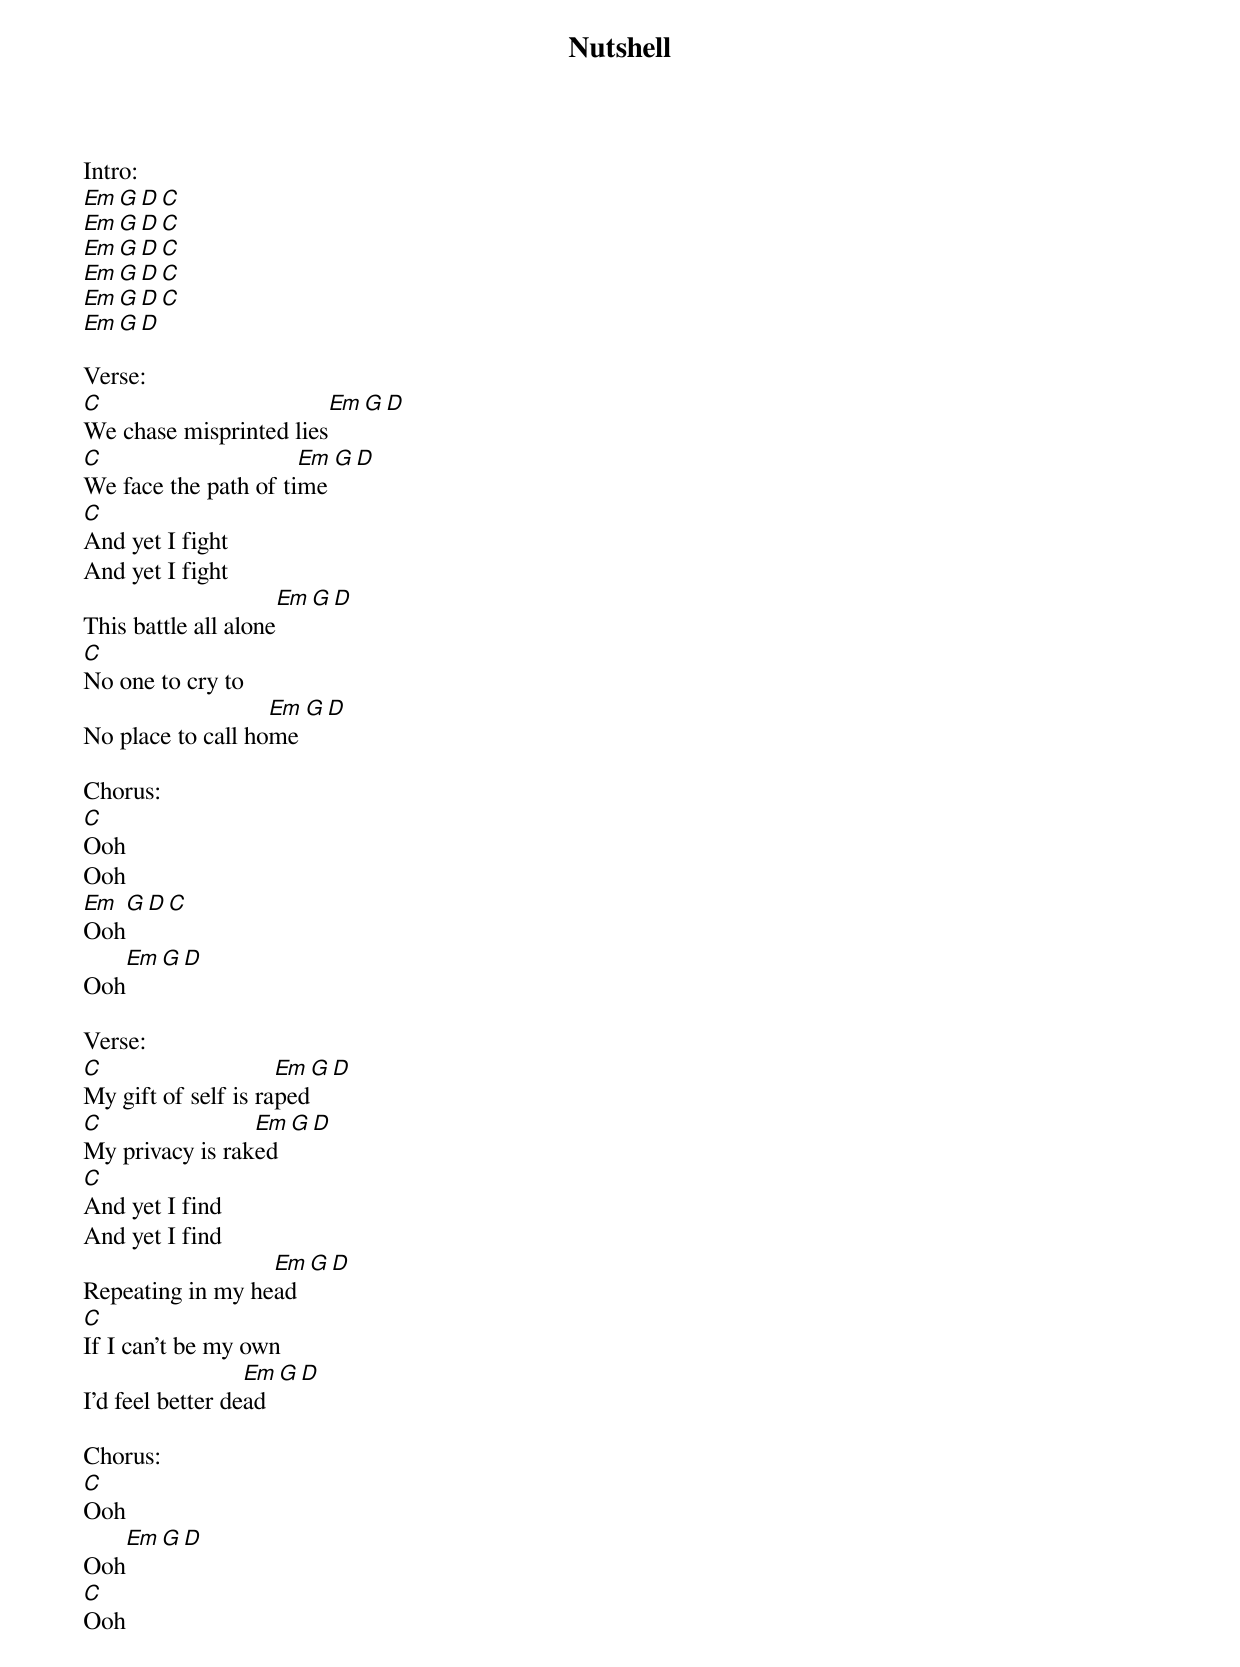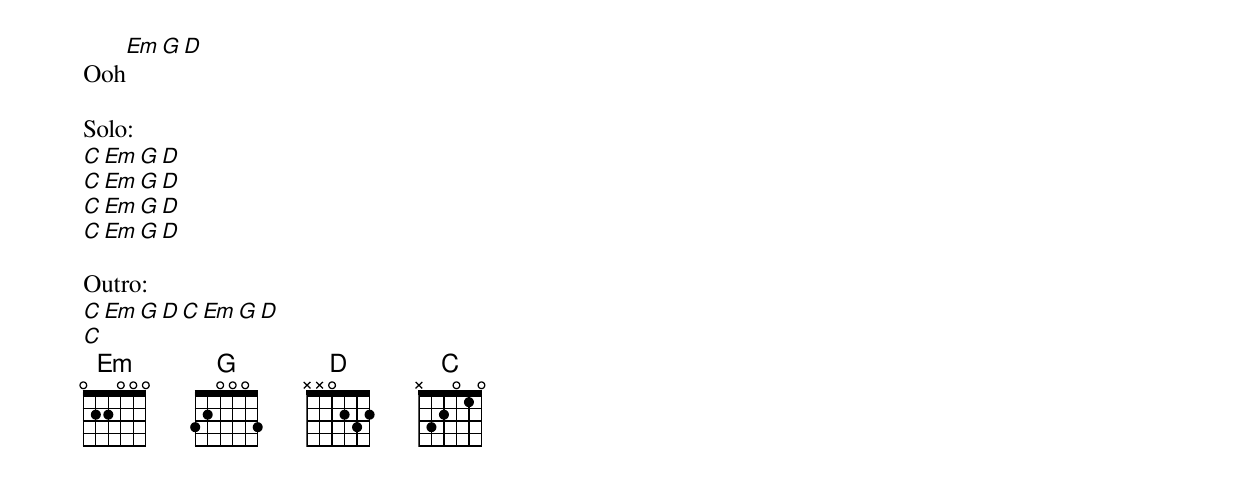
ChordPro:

{title:Nutshell}
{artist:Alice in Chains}
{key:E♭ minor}
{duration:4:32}
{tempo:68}
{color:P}

Intro:
[Em][G][D][C]
[Em][G][D][C]
[Em][G][D][C]
[Em][G][D][C]
[Em][G][D][C]
[Em][G][D]

Verse:
[C]We chase misprinted lies[Em][G][D]
[C]We face the path of ti[Em]me [G][D]
[C]And yet I fight
And yet I fight
This battle all alone[Em][G][D]
[C]No one to cry to
No place to call ho[Em]me [G][D]

Chorus:
[C]Ooh
Ooh
[Em]Ooh[G][D][C]
Ooh[Em][G][D]

Verse:
[C]My gift of self is ra[Em]ped[G][D]
[C]My privacy is rak[Em]ed [G][D]
[C]And yet I find
And yet I find
Repeating in my he[Em]ad [G][D]
[C]If I can't be my own
I'd feel better de[Em]ad [G][D]

Chorus:
[C]Ooh
Ooh[Em][G][D]
[C]Ooh
Ooh[Em][G][D]

Solo:
[C][Em][G][D]
[C][Em][G][D]
[C][Em][G][D]
[C][Em][G][D]

Outro:
[C][Em][G][D][C][Em][G][D]
[C]
